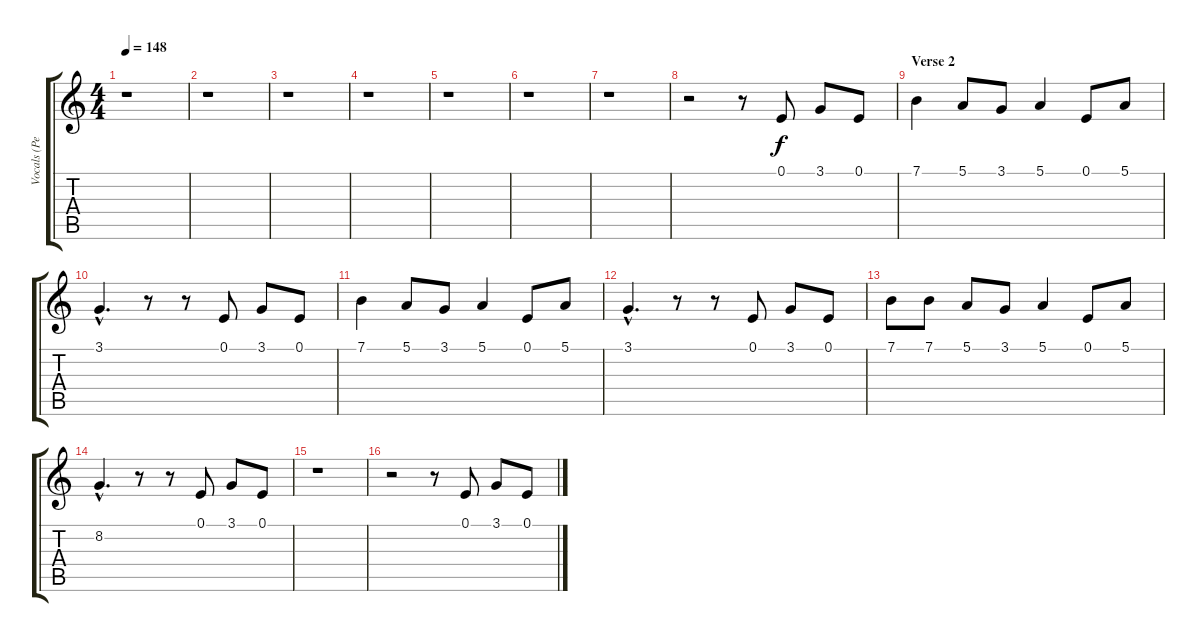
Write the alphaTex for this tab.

\track ("Vocals (Pelle Almqvist)" "Vocals (Pe") {instrument lead2sawtooth}
\staff {score tabs}
\tuning (E4 B3 G3 D3 A2 E2) {hide}
\ts (4 4)
\tempo 148
\clef g2
\ks c
r.1{dy f} |
r.1 |
r.1 |
r.1 |
r.1 |
r.1 |
r.1 |
r.2 r.8 0.1.8 3.1.8 0.1.8 |
\section ("" "Verse 2")
7.1.4 5.1.8 3.1.8 5.1.4 0.1.8 5.1.8 |
3.1{hac}.4{d} r.8 r.8 0.1.8 3.1.8 0.1.8 |
7.1.4 5.1.8 3.1.8 5.1.4 0.1.8 5.1.8 |
3.1{hac}.4{d} r.8 r.8 0.1.8 3.1.8 0.1.8 |
7.1.8 7.1.8 5.1.8 3.1.8 5.1.4 0.1.8 5.1.8 |
8.2{hac}.4{d} r.8 r.8 0.1.8 3.1.8 0.1.8 |
r.1 |
r.2 r.8 0.1.8 3.1.8 0.1.8
